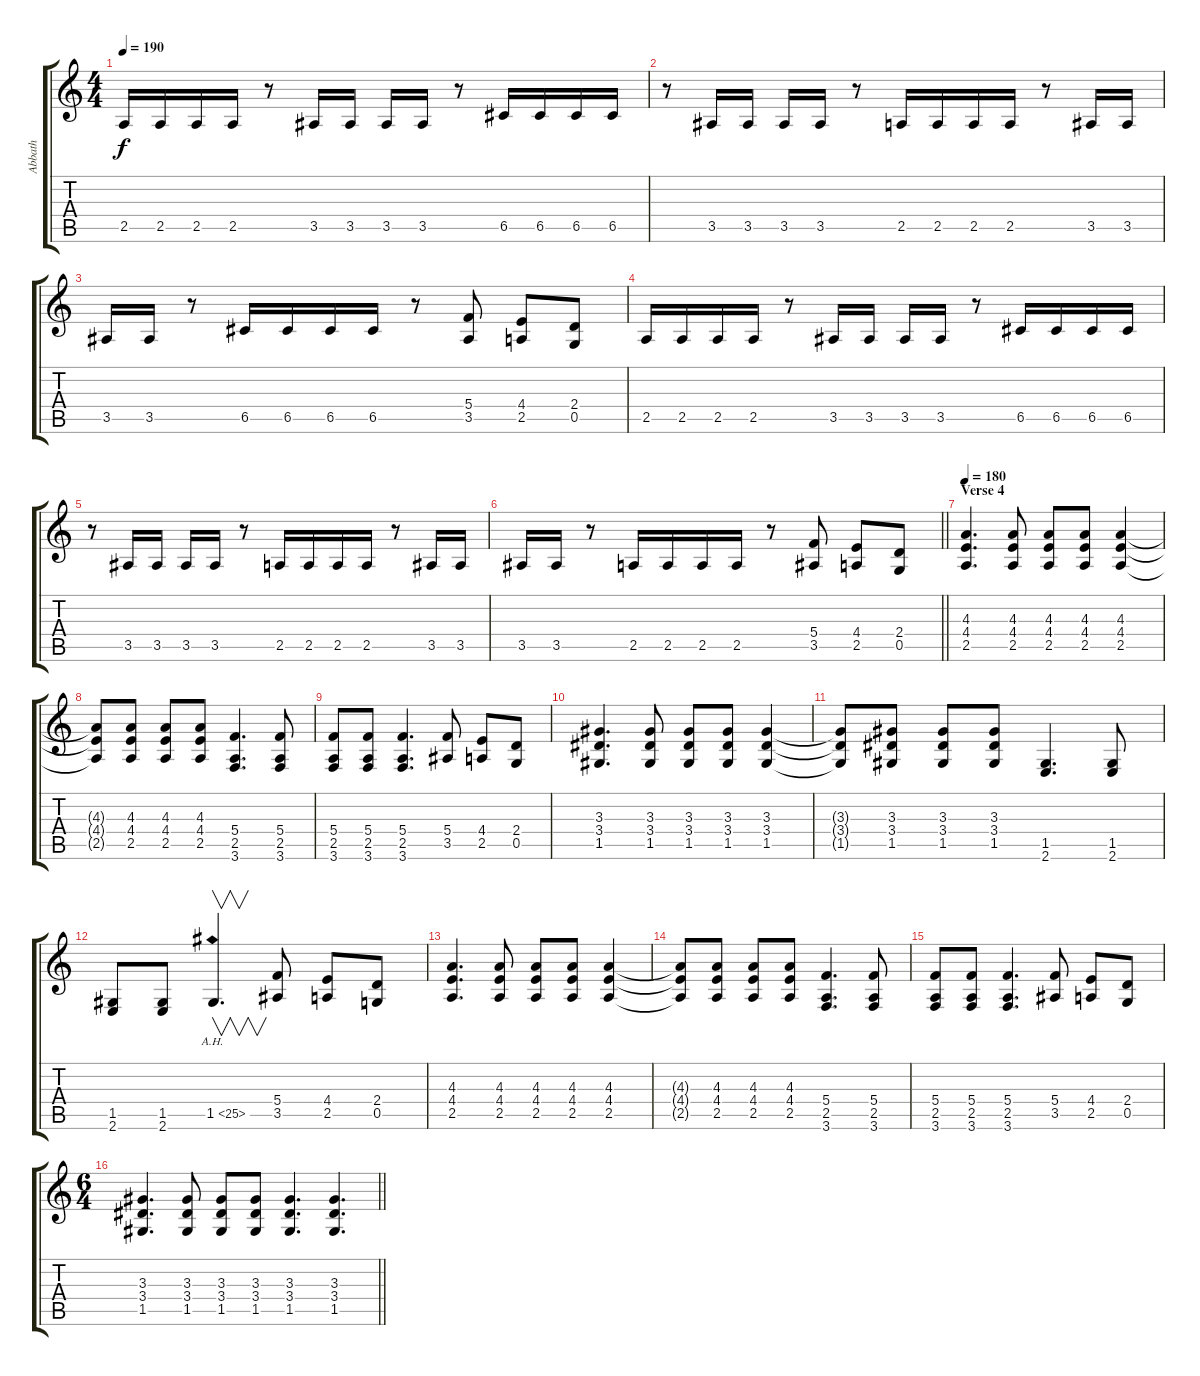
\track ("Abbath" "Abbath") {instrument distortionguitar}
\staff {score tabs}
\tuning (D4 A3 F3 C3 G2 D2) {hide}
\ts (4 4)
\tempo 190
\clef g2
\ks c
2.5.16{dy f} 2.5.16 2.5.16 2.5.16 r.8 3.5.16 3.5.16 3.5.16 3.5.16 r.8 6.5.16 6.5.16 6.5.16 6.5.16 |
r.8 3.5.16 3.5.16 3.5.16 3.5.16 r.8 2.5.16 2.5.16 2.5.16 2.5.16 r.8 3.5.16 3.5.16 |
3.5.16 3.5.16 r.8 6.5.16 6.5.16 6.5.16 6.5.16 r.8 (5.4 3.5).8 (4.4 2.5).8 (2.4 0.5).8 |
2.5.16 2.5.16 2.5.16 2.5.16 r.8 3.5.16 3.5.16 3.5.16 3.5.16 r.8 6.5.16 6.5.16 6.5.16 6.5.16 |
r.8 3.5.16 3.5.16 3.5.16 3.5.16 r.8 2.5.16 2.5.16 2.5.16 2.5.16 r.8 3.5.16 3.5.16 |
\barLineRight lightlight
3.5.16 3.5.16 r.8 2.5.16 2.5.16 2.5.16 2.5.16 r.8 (5.4 3.5).8 (4.4 2.5).8 (2.4 0.5).8 |
\section ("" "Verse 4")
\tempo 180
(4.3 4.4 2.5).4{d} (4.3 4.4 2.5).8 (4.3 4.4 2.5).8 (4.3 4.4 2.5).8 (4.3 4.4 2.5).4 |
(4.3{t} 4.4{t} 2.5{t}).8 (4.3 4.4 2.5).8 (4.3 4.4 2.5).8 (4.3 4.4 2.5).8 (5.4 2.5 3.6).4{d} (5.4 2.5 3.6).8 |
(5.4 2.5 3.6).8 (5.4 2.5 3.6).8 (5.4 2.5 3.6).4{d} (5.4 3.5).8 (4.4 2.5).8 (2.4 0.5).8 |
(3.3 3.4 1.5).4{d} (3.3 3.4 1.5).8 (3.3 3.4 1.5).8 (3.3 3.4 1.5).8 (3.3 3.4 1.5).4 |
(3.3{t} 3.4{t} 1.5{t}).8 (3.3 3.4 1.5).8 (3.3 3.4 1.5).8 (3.3 3.4 1.5).8 (1.5 2.6).4{d} (1.5 2.6).8 |
(1.5 2.6).8 (1.5 2.6).8 1.5{ah 24}.4{v d} (5.4 3.5).8 (4.4 2.5).8 (2.4 0.5).8 |
(4.3 4.4 2.5).4{d} (4.3 4.4 2.5).8 (4.3 4.4 2.5).8 (4.3 4.4 2.5).8 (4.3 4.4 2.5).4 |
(4.3{t} 4.4{t} 2.5{t}).8 (4.3 4.4 2.5).8 (4.3 4.4 2.5).8 (4.3 4.4 2.5).8 (5.4 2.5 3.6).4{d} (5.4 2.5 3.6).8 |
(5.4 2.5 3.6).8 (5.4 2.5 3.6).8 (5.4 2.5 3.6).4{d} (5.4 3.5).8 (4.4 2.5).8 (2.4 0.5).8 |
\ts (6 4)
\barLineRight lightlight
(3.3 3.4 1.5).4{d} (3.3 3.4 1.5).8 (3.3 3.4 1.5).8 (3.3 3.4 1.5).8 (3.3 3.4 1.5).4{d} (3.3 3.4 1.5).4{d}
